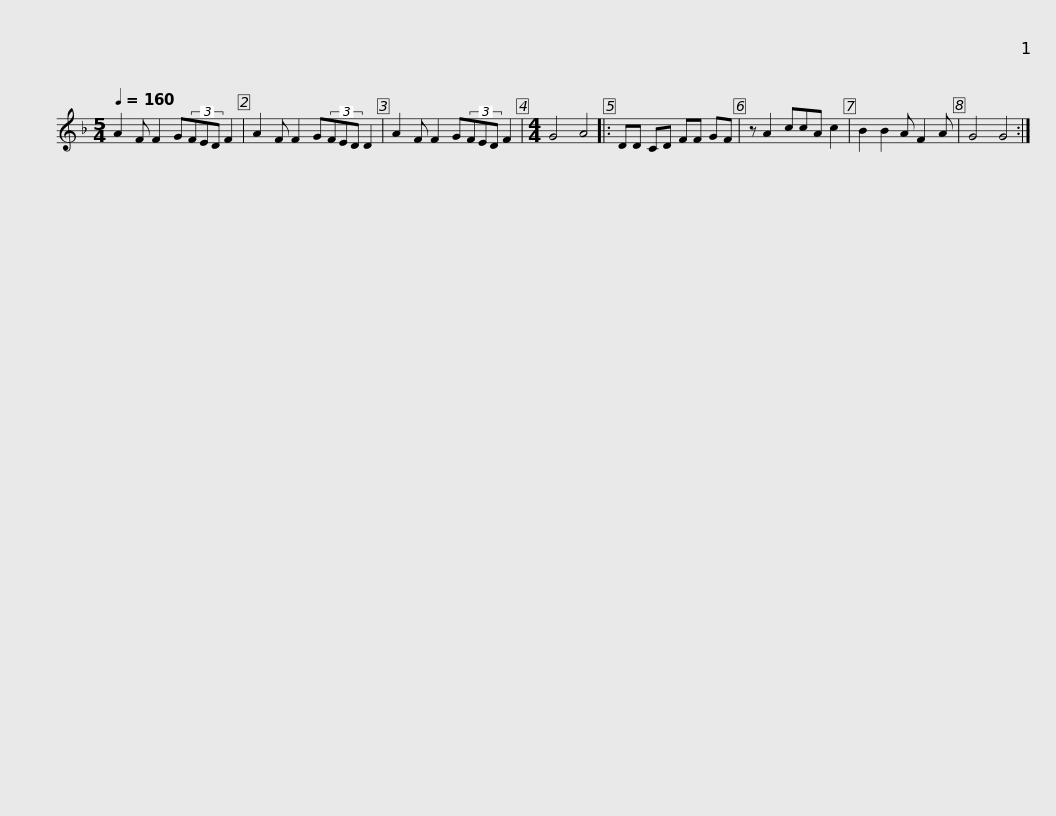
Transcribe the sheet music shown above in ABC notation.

X:1
L:1/8
Q:1/4=160
M:5/4
I:linebreak $
K:F
V:1 treble
V:1
 A2 F F2 G(3FED F2 | A2 F F2 G(3FED D2 | A2 F F2 G(3FED F2 |[M:4/4] G4 A4 |: DD CD FF GF | %5
 z A2 ccA c2 |$ B2 B2 A F2 A | G4 G4 :| %8
